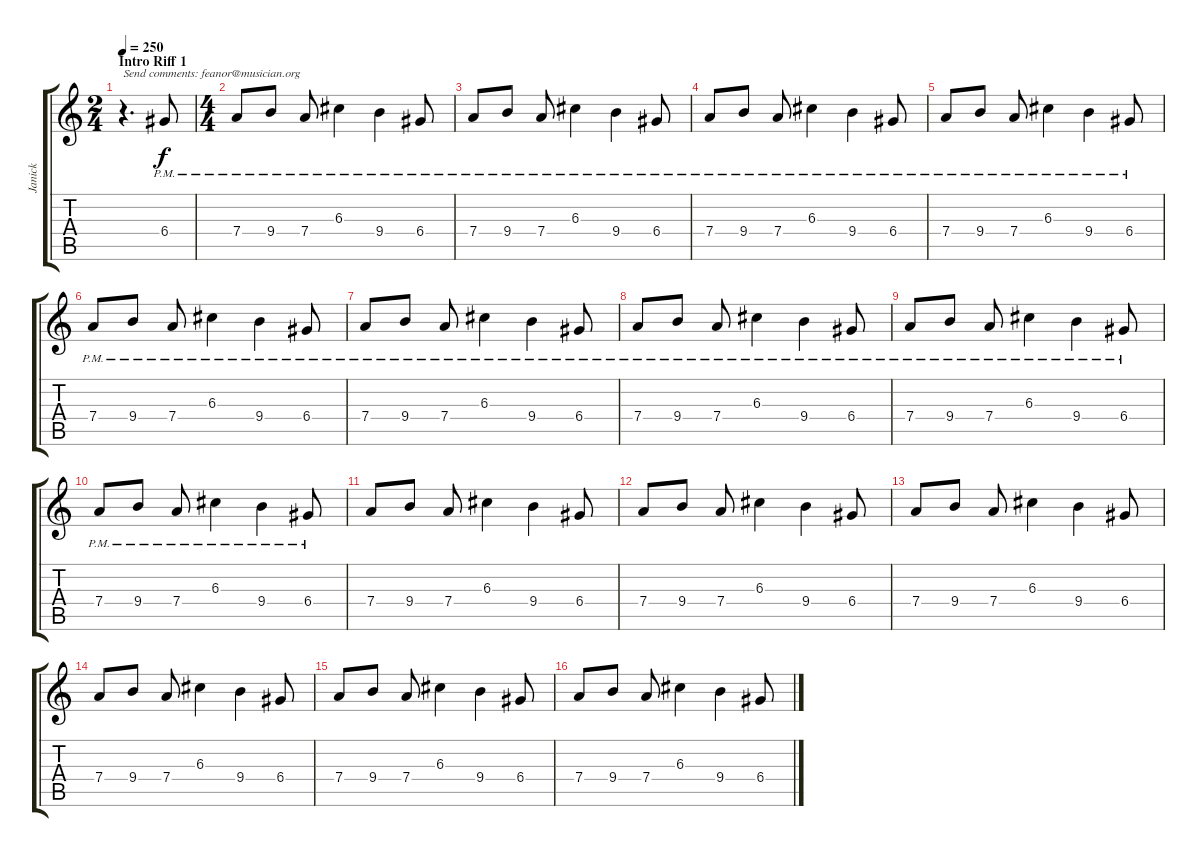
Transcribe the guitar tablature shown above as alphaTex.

\track ("Janick" "Janick") {instrument distortionguitar}
\staff {score tabs}
\tuning (E4 B3 G3 D3 A2 E2) {hide}
\ts (2 4)
\section ("" "Intro Riff 1")
\tempo 250
\tempo 160
\tempo 250
\clef g2
\ks c
r.4{d txt "Send comments: feanor@musician.org" dy f instrument distortionguitar} 6.4{pm}.8 |
\ts (4 4)
7.4{pm}.8 9.4{pm}.8 7.4{pm}.8 6.3{pm}.4 9.4{pm}.4 6.4{pm}.8 |
7.4{pm}.8 9.4{pm}.8 7.4{pm}.8 6.3{pm}.4 9.4{pm}.4 6.4{pm}.8 |
7.4{pm}.8 9.4{pm}.8 7.4{pm}.8 6.3{pm}.4 9.4{pm}.4 6.4{pm}.8 |
7.4{pm}.8 9.4{pm}.8 7.4{pm}.8 6.3{pm}.4 9.4{pm}.4 6.4{pm}.8 |
7.4{pm}.8 9.4{pm}.8 7.4{pm}.8 6.3{pm}.4 9.4{pm}.4 6.4{pm}.8 |
7.4{pm}.8 9.4{pm}.8 7.4{pm}.8 6.3{pm}.4 9.4{pm}.4 6.4{pm}.8 |
7.4{pm}.8 9.4{pm}.8 7.4{pm}.8 6.3{pm}.4 9.4{pm}.4 6.4{pm}.8 |
7.4{pm}.8 9.4{pm}.8 7.4{pm}.8 6.3{pm}.4 9.4{pm}.4 6.4{pm}.8 |
7.4{pm}.8 9.4{pm}.8 7.4{pm}.8 6.3{pm}.4 9.4{pm}.4 6.4{pm}.8 |
7.4.8 9.4.8 7.4.8 6.3.4 9.4.4 6.4.8 |
7.4.8 9.4.8 7.4.8 6.3.4 9.4.4 6.4.8 |
7.4.8 9.4.8 7.4.8 6.3.4 9.4.4 6.4.8 |
7.4.8 9.4.8 7.4.8 6.3.4 9.4.4 6.4.8 |
7.4.8 9.4.8 7.4.8 6.3.4 9.4.4 6.4.8 |
7.4.8 9.4.8 7.4.8 6.3.4 9.4.4 6.4.8
